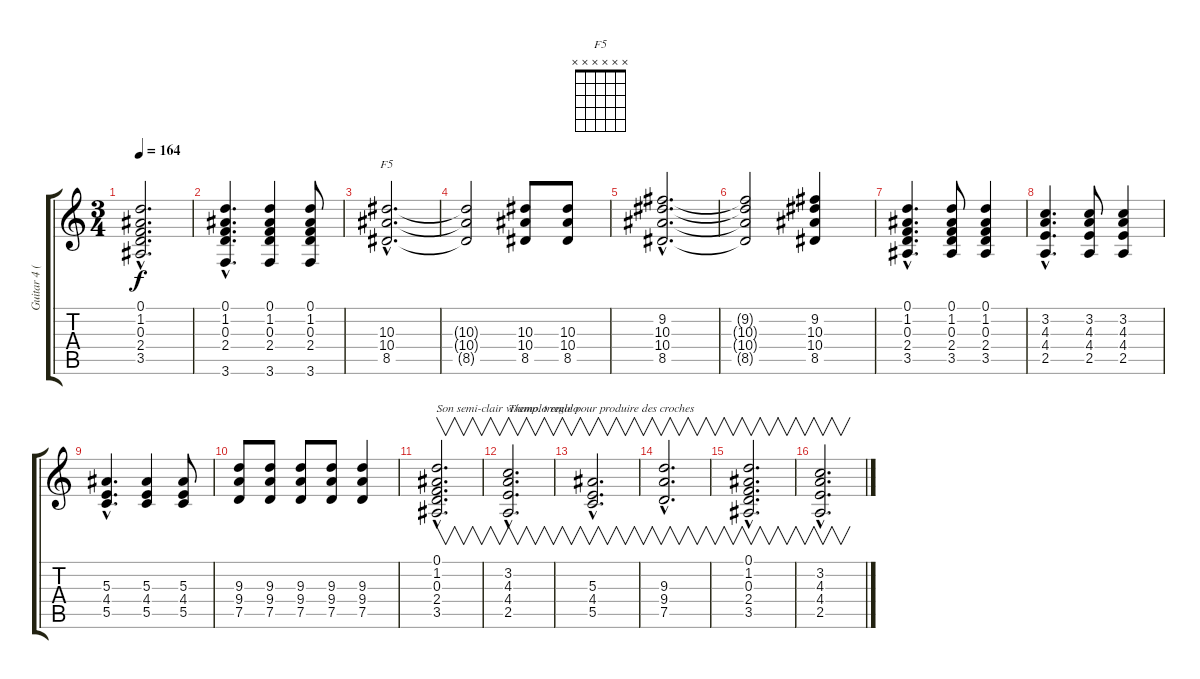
\track ("Guitar 4 (Acoustic)" "Guitar 4 (") {instrument acousticguitarsteel}
\staff {score tabs}
\tuning (D4 A3 F3 C3 G2 D2) {hide}
\chord ("F5" x x x x x x) {firstfret 0}
\ts (3 4)
\tempo 164
\clef g2
\ks c
(0.1{hac} 1.2{hac} 0.3{hac} 2.4{hac} 3.5{hac}).2{d dy f} |
(0.1{hac} 1.2{hac} 0.3{hac} 2.4{hac} 3.6{hac}).4{d} (0.1 1.2 0.3 2.4 3.6).4 (0.1 1.2 0.3 2.4 3.6).8 |
(10.3{hac} 10.4{hac} 8.5{hac}).2{d ch "F5"} |
(10.3{t} 10.4{t} 8.5{t}).2 (10.3 10.4 8.5).8 (10.3 10.4 8.5).8 |
(9.2{hac} 10.3{hac} 10.4{hac} 8.5{hac}).2{d} |
(9.2{t} 10.3{t} 10.4{t} 8.5{t}).2 (9.2 10.3 10.4 8.5).4 |
(0.1{hac} 1.2{hac} 0.3{hac} 2.4{hac} 3.5{hac}).4{d} (0.1 1.2 0.3 2.4 3.5).8 (0.1 1.2 0.3 2.4 3.5).4 |
(3.2{hac} 4.3{hac} 4.4{hac} 2.5{hac}).4{d} (3.2 4.3 4.4 2.5).8 (3.2 4.3 4.4 2.5).4 |
(5.3{hac} 4.4{hac} 5.5{hac}).4{d} (5.3 4.4 5.5).4 (5.3 4.4 5.5).8 |
(9.3 9.4 7.5).8 (9.3 9.4 7.5).8 (9.3 9.4 7.5).8 (9.3 9.4 7.5).8 (9.3 9.4 7.5).4 |
(0.1{hac} 1.2{hac} 0.3{hac} 2.4{hac} 3.5{hac}).2{v d txt "Son semi-clair w/amp. tremolo"} |
(3.2{hac} 4.3{hac} 4.4{hac} 2.5{hac}).2{v d txt "Tremolo regle pour produire des croches"} |
(5.3{hac} 4.4{hac} 5.5{hac}).2{v d} |
(9.3{hac} 9.4{hac} 7.5{hac}).2{v d} |
(0.1{hac} 1.2{hac} 0.3{hac} 2.4{hac} 3.5{hac}).2{v d} |
(3.2{hac} 4.3{hac} 4.4{hac} 2.5{hac}).2{v d}
